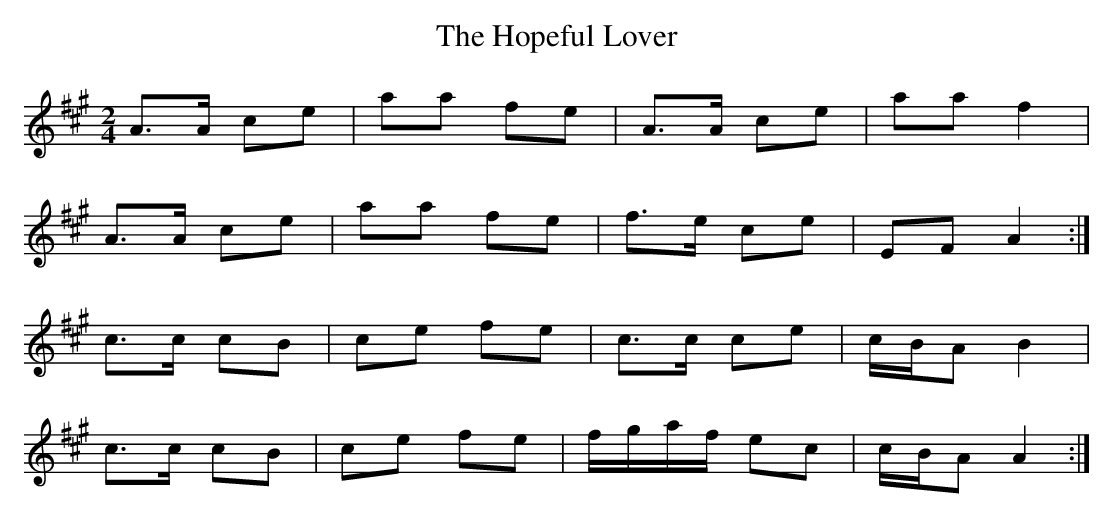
X:1
T:Hopeful Lover, The
M:2/4
L:1/8
K:A
A>A ce | aa fe | A>A ce | aa f2  |
A>A ce | aa fe | f>e ce | EF A2 :|
c>c cB | ce fe | c>c ce | c/B/A B2 |
c>c cB | ce fe | f/g/a/f/ ec | c/B/A A2 :|
